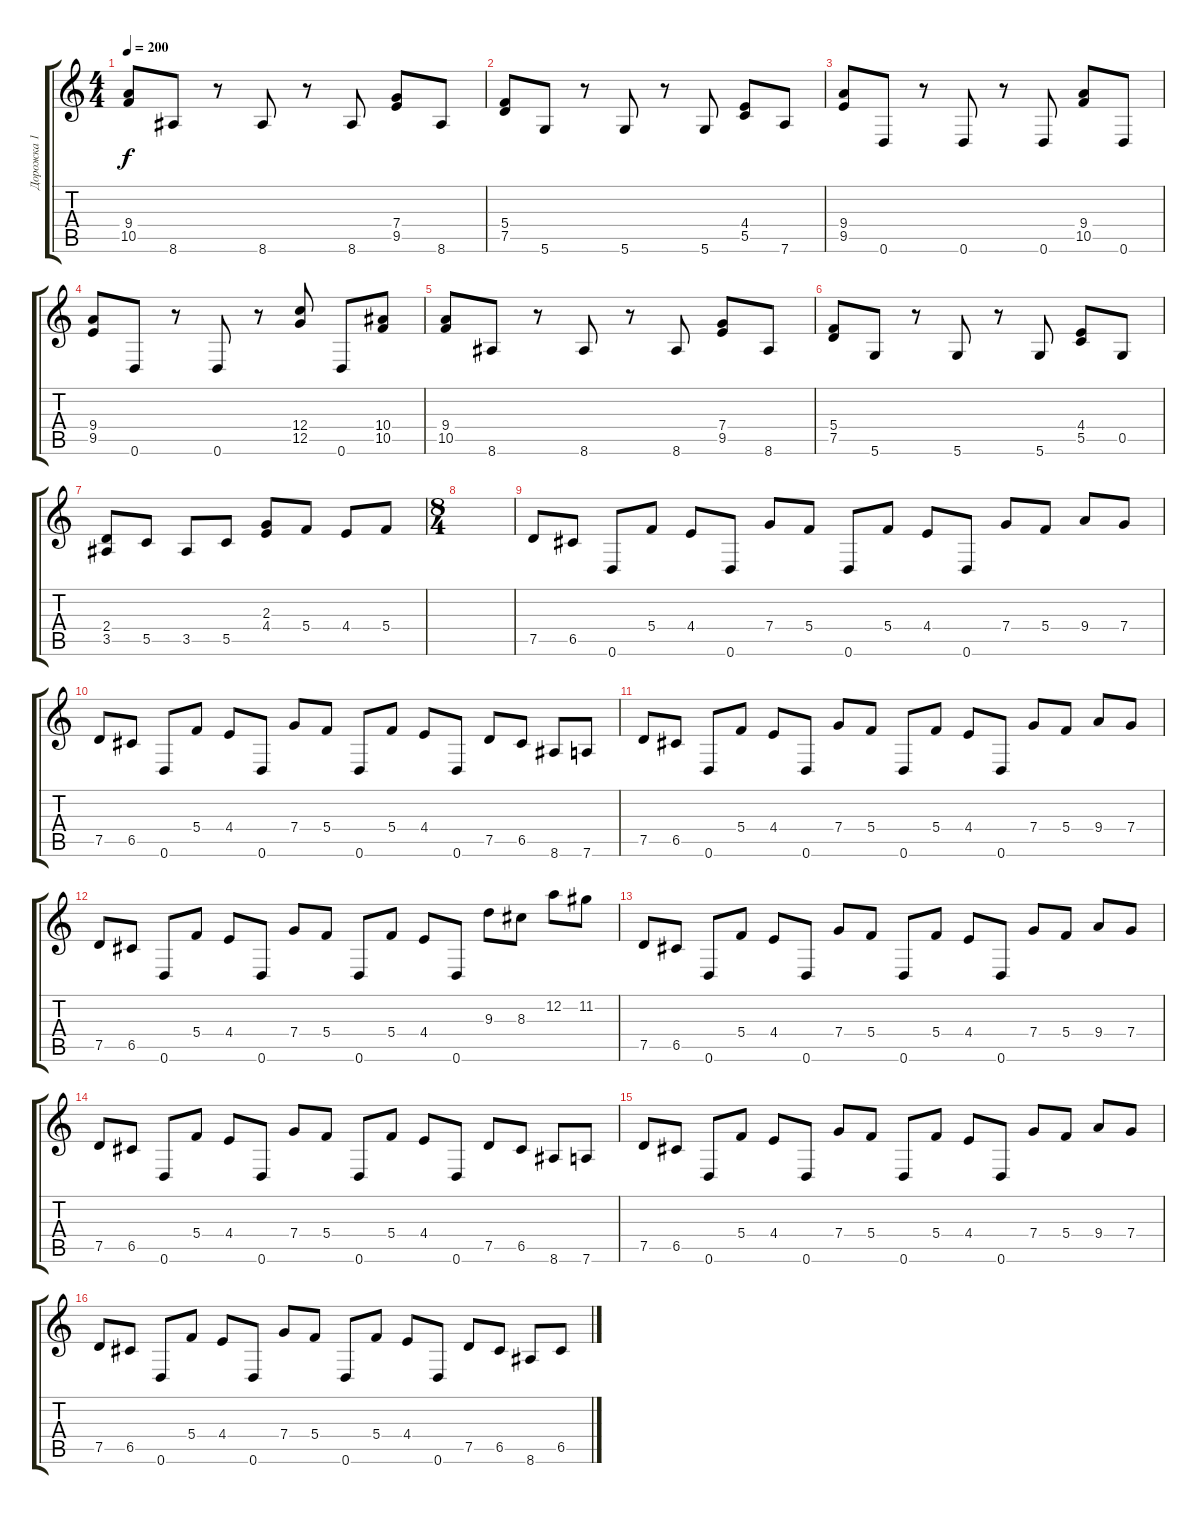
\track ("Дорожка 1" "Дорожка 1") {instrument distortionguitar}
\staff {score tabs}
\tuning (D4 A3 F3 C3 G2 D2) {hide}
\ts (4 4)
\tempo 200
\clef g2
\ks c
(9.4 10.5).8{dy f} 8.6.8 r.8 8.6.8 r.8 8.6.8 (7.4 9.5).8 8.6.8 |
(5.4 7.5).8 5.6.8 r.8 5.6.8 r.8 5.6.8 (4.4 5.5).8 7.6.8 |
(9.4 9.5).8 0.6.8 r.8 0.6.8 r.8 0.6.8 (9.4 10.5).8 0.6.8 |
(9.4 9.5).8 0.6.8 r.8 0.6.8 r.8 (12.4 12.5).8 0.6.8 (10.4 10.5).8 |
(9.4 10.5).8 8.6.8 r.8 8.6.8 r.8 8.6.8 (7.4 9.5).8 8.6.8 |
(5.4 7.5).8 5.6.8 r.8 5.6.8 r.8 5.6.8 (4.4 5.5).8 0.5.8 |
(2.4 3.5).8 5.5.8 3.5.8 5.5.8 (2.3 4.4).8 5.4.8 4.4.8 5.4.8 |
\ts (8 4)
|
7.5.8 6.5.8 0.6.8 5.4.8 4.4.8 0.6.8 7.4.8 5.4.8 0.6.8 5.4.8 4.4.8 0.6.8 7.4.8 5.4.8 9.4.8 7.4.8 |
7.5.8 6.5.8 0.6.8 5.4.8 4.4.8 0.6.8 7.4.8 5.4.8 0.6.8 5.4.8 4.4.8 0.6.8 7.5.8 6.5.8 8.6.8 7.6.8 |
7.5.8 6.5.8 0.6.8 5.4.8 4.4.8 0.6.8 7.4.8 5.4.8 0.6.8 5.4.8 4.4.8 0.6.8 7.4.8 5.4.8 9.4.8 7.4.8 |
7.5.8 6.5.8 0.6.8 5.4.8 4.4.8 0.6.8 7.4.8 5.4.8 0.6.8 5.4.8 4.4.8 0.6.8 9.3.8 8.3.8 12.2.8 11.2.8 |
7.5.8 6.5.8 0.6.8 5.4.8 4.4.8 0.6.8 7.4.8 5.4.8 0.6.8 5.4.8 4.4.8 0.6.8 7.4.8 5.4.8 9.4.8 7.4.8 |
7.5.8 6.5.8 0.6.8 5.4.8 4.4.8 0.6.8 7.4.8 5.4.8 0.6.8 5.4.8 4.4.8 0.6.8 7.5.8 6.5.8 8.6.8 7.6.8 |
7.5.8 6.5.8 0.6.8 5.4.8 4.4.8 0.6.8 7.4.8 5.4.8 0.6.8 5.4.8 4.4.8 0.6.8 7.4.8 5.4.8 9.4.8 7.4.8 |
7.5.8 6.5.8 0.6.8 5.4.8 4.4.8 0.6.8 7.4.8 5.4.8 0.6.8 5.4.8 4.4.8 0.6.8 7.5.8 6.5.8 8.6.8 6.5.8
